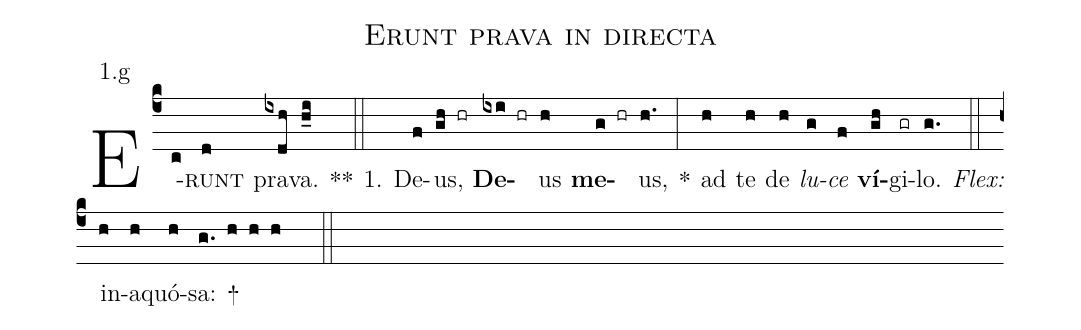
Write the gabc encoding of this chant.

name:Erunt prava in directa;
office-part:Antiphona;
mode:1;
annotation: 1.g;
%%
(c4) E(c)<sc>runt</sc>(d) pra(ixdh)va.(h_i) **(::)
1. De(f)us,(gh hr) <b>De</b>(ixi hr)us(h) <b>me</b>(g hr)us,(h.) *(:) ad(h) te(h) de(h) <i>lu</i>(g)<i>ce</i>(f) <b>ví</b>(gh)gi(gr)lo.(g.) <i>Flex:</i>(::)  in(h)a(h)quó(h)sa: +(g. h h h  ::)
